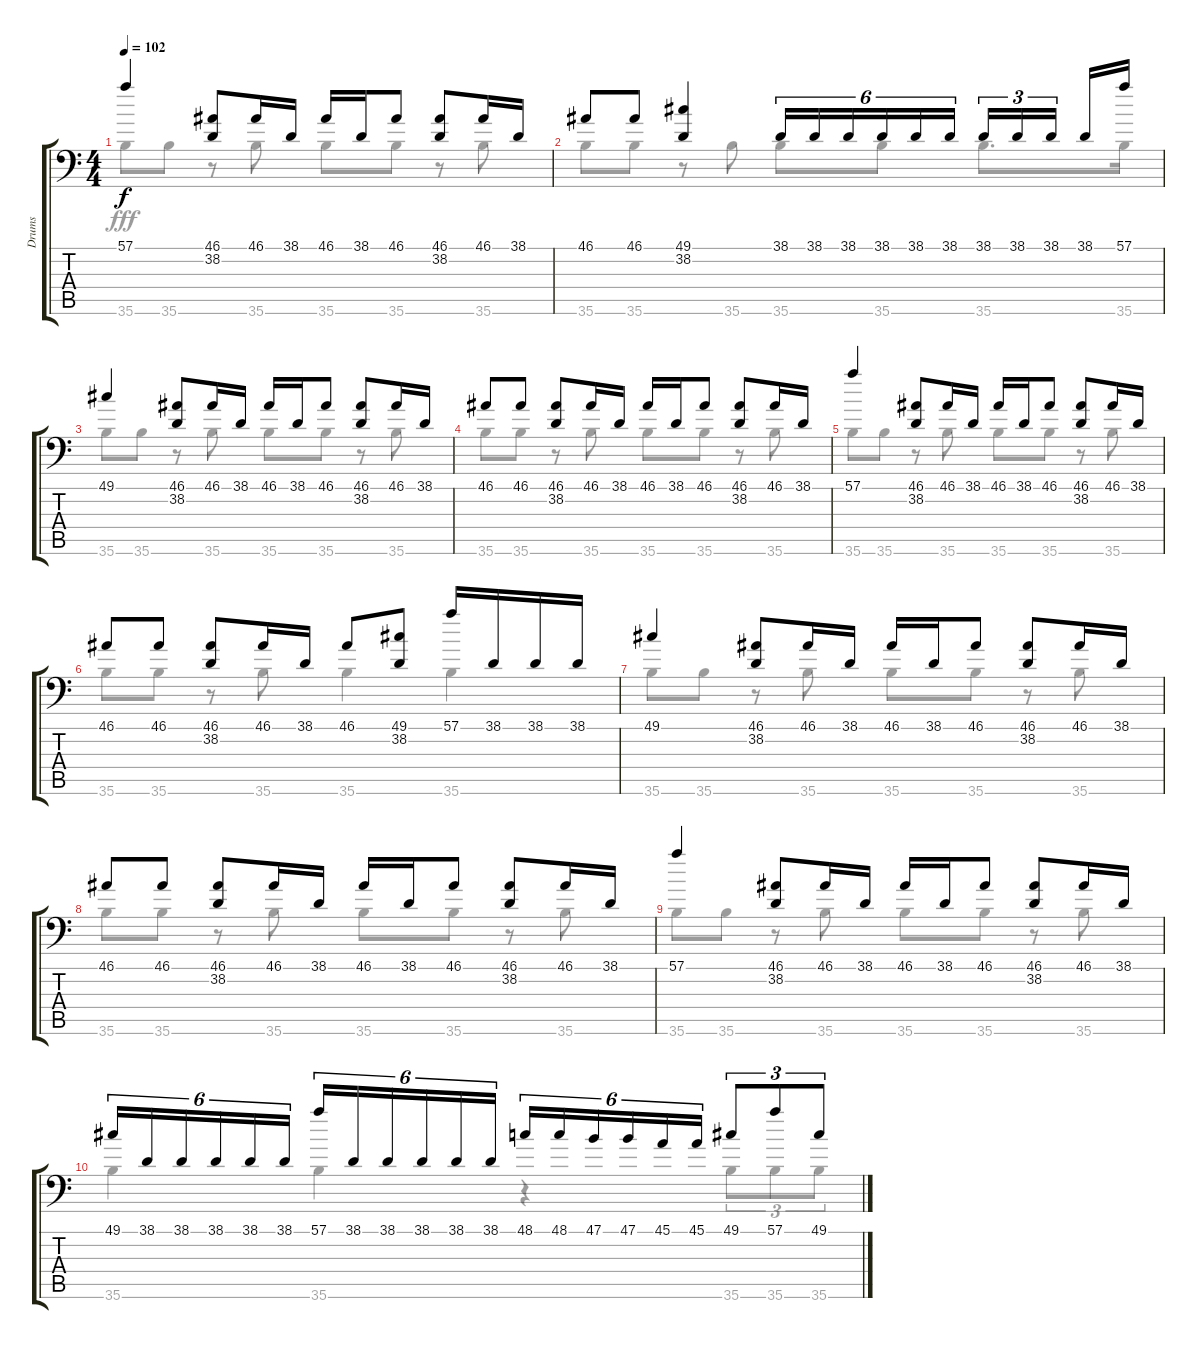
\track ("Drums" "Drums") {instrument acousticgrandpiano}
\staff {score tabs}
\tuning (C-1 C-1 C-1 C-1 C-1 C-1) {hide}
\voice
\ts (4 4)
\tempo 102
\clef f4
\ks c
57.1.4{dy f} (46.1 38.2).8 46.1.16 38.1.16 46.1.16 38.1.16 46.1.8 (46.1 38.2).8 46.1.16 38.1.16 |
46.1.8 46.1.8 (49.1 38.2).4 38.1.16{tu (6 4)} 38.1.16{tu (6 4)} 38.1.16{tu (6 4)} 38.1.16{tu (6 4)} 38.1.16{tu (6 4)} 38.1.16{tu (6 4)} 38.1.16{tu (3 2)} 38.1.16{tu (3 2)} 38.1.16{tu (3 2)} 38.1.16 57.1.16 |
49.1.4 (46.1 38.2).8 46.1.16 38.1.16 46.1.16 38.1.16 46.1.8 (46.1 38.2).8 46.1.16 38.1.16 |
46.1.8 46.1.8 (46.1 38.2).8 46.1.16 38.1.16 46.1.16 38.1.16 46.1.8 (46.1 38.2).8 46.1.16 38.1.16 |
57.1.4 (46.1 38.2).8 46.1.16 38.1.16 46.1.16 38.1.16 46.1.8 (46.1 38.2).8 46.1.16 38.1.16 |
46.1.8 46.1.8 (46.1 38.2).8 46.1.16 38.1.16 46.1.8 (49.1 38.2).8 57.1.16 38.1.16 38.1.16 38.1.16 |
49.1.4 (46.1 38.2).8 46.1.16 38.1.16 46.1.16 38.1.16 46.1.8 (46.1 38.2).8 46.1.16 38.1.16 |
46.1.8 46.1.8 (46.1 38.2).8 46.1.16 38.1.16 46.1.16 38.1.16 46.1.8 (46.1 38.2).8 46.1.16 38.1.16 |
57.1.4 (46.1 38.2).8 46.1.16 38.1.16 46.1.16 38.1.16 46.1.8 (46.1 38.2).8 46.1.16 38.1.16 |
49.1.16{tu (6 4)} 38.1.16{tu (6 4)} 38.1.16{tu (6 4)} 38.1.16{tu (6 4)} 38.1.16{tu (6 4)} 38.1.16{tu (6 4)} 57.1.16{tu (6 4)} 38.1.16{tu (6 4)} 38.1.16{tu (6 4)} 38.1.16{tu (6 4)} 38.1.16{tu (6 4)} 38.1.16{tu (6 4)} 48.1.16{tu (6 4)} 48.1.16{tu (6 4)} 47.1.16{tu (6 4)} 47.1.16{tu (6 4)} 45.1.16{tu (6 4)} 45.1.16{tu (6 4)} 49.1.8{tu (3 2)} 57.1.8{tu (3 2)} 49.1.8{tu (3 2)}
\voice
\clef f4
\ottava regular
\simile none
\ks c
35.6.8{dy fff} 35.6.8 r.8 35.6.8 35.6.8 35.6.8 r.8 35.6.8 |
35.6.8 35.6.8 r.8 35.6.8 35.6.8 35.6.8 35.6.8{d} 35.6.16 |
35.6.8 35.6.8 r.8 35.6.8 35.6.8 35.6.8 r.8 35.6.8 |
35.6.8 35.6.8 r.8 35.6.8 35.6.8 35.6.8 r.8 35.6.8 |
35.6.8 35.6.8 r.8 35.6.8 35.6.8 35.6.8 r.8 35.6.8 |
35.6.8 35.6.8 r.8 35.6.8 35.6.4 35.6.4 |
35.6.8 35.6.8 r.8 35.6.8 35.6.8 35.6.8 r.8 35.6.8 |
35.6.8 35.6.8 r.8 35.6.8 35.6.8 35.6.8 r.8 35.6.8 |
35.6.8 35.6.8 r.8 35.6.8 35.6.8 35.6.8 r.8 35.6.8 |
35.6.4 35.6.4 r.4 35.6.8{tu (3 2)} 35.6.8{tu (3 2)} 35.6.8{tu (3 2)}
